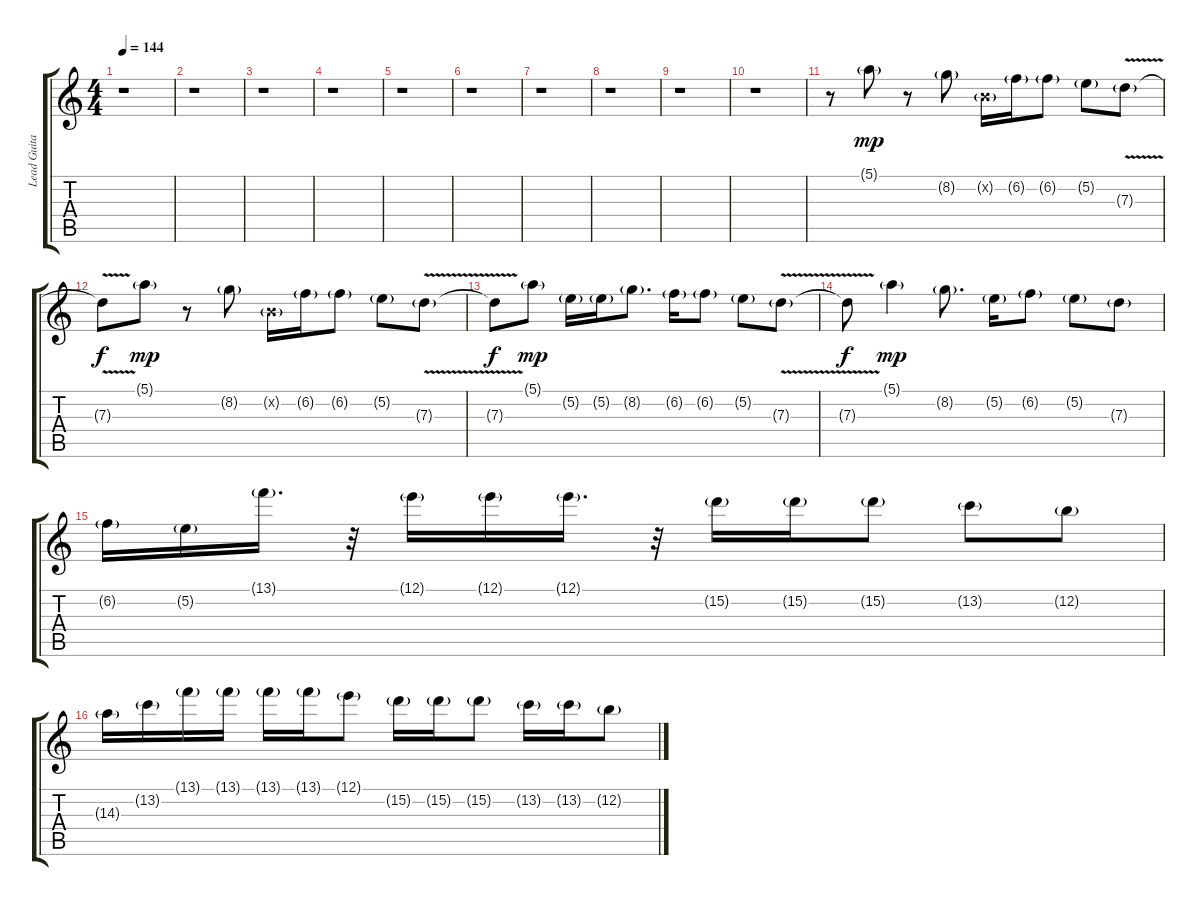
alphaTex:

\track ("Lead Guitar Echo" "Lead Guita") {instrument distortionguitar}
\staff {score tabs}
\tuning (E4 B3 G3 D3 A2 E2) {hide}
\ts (4 4)
\tempo 144
\clef g2
\ks c
r.1{dy mp} |
r.1 |
r.1 |
r.1 |
r.1 |
r.1 |
r.1 |
r.1 |
r.1 |
r.1 |
r.8 5.1{g}.8 r.8 8.2{g}.8 0.2{g x}.16 6.2{g}.16 6.2{g}.8 5.2{g}.8 7.3{v g}.8 |
7.3{t}.8{dy f} 5.1{g}.8{dy mp} r.8 8.2{g}.8 0.2{g x}.16 6.2{g}.16 6.2{g}.8 5.2{g}.8 7.3{v g}.8 |
7.3{t}.8{dy f} 5.1{g}.8{dy mp} 5.2{g}.16 5.2{g}.16 8.2{g}.8{d} 6.2{g}.16 6.2{g}.8 5.2{g}.8 7.3{v g}.8 |
7.3{t}.8{dy f} 5.1{g}.4{dy mp} 8.2{g}.8{d} 5.2{g}.16 6.2{g}.8 5.2{g}.8 7.3{g}.8 |
6.2{g}.16 5.2{g}.16 13.1{g}.16{d} r.32 12.1{g}.16 12.1{g}.16 12.1{g}.16{d} r.32 15.2{g}.16 15.2{g}.16 15.2{g}.8 13.2{g}.8 12.2{g}.8 |
14.3{g}.16 13.2{g}.16 13.1{g}.16 13.1{g}.16 13.1{g}.16 13.1{g}.16 12.1{g}.8 15.2{g}.16 15.2{g}.16 15.2{g}.8 13.2{g}.16 13.2{g}.16 12.2{g}.8
